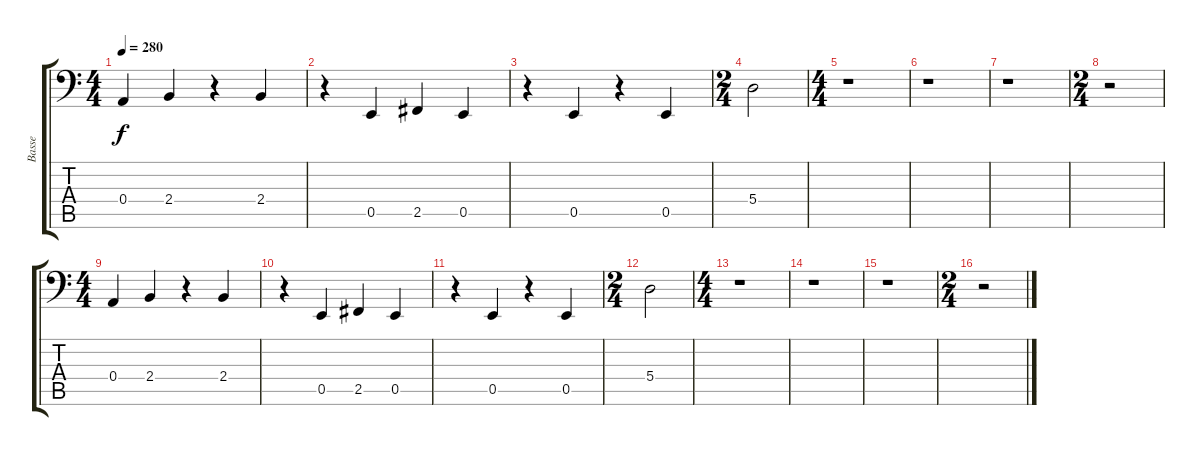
\track ("Basse" "Basse") {instrument electricbassfinger}
\staff {score tabs}
\tuning (C3 G2 D2 A1 E1 B0) {hide}
\ts (4 4)
\tempo 280
\clef f4
\ks c
0.4.4{dy f} 2.4.4 r.4 2.4.4 |
r.4 0.5.4 2.5.4 0.5.4 |
r.4 0.5.4 r.4 0.5.4 |
\ts (2 4)
5.4.2 |
\ts (4 4)
r.1 |
r.1 |
r.1 |
\ts (2 4)
r.2 |
\ts (4 4)
0.4.4 2.4.4 r.4 2.4.4 |
r.4 0.5.4 2.5.4 0.5.4 |
r.4 0.5.4 r.4 0.5.4 |
\ts (2 4)
5.4.2 |
\ts (4 4)
r.1 |
r.1 |
r.1 |
\ts (2 4)
r.2
